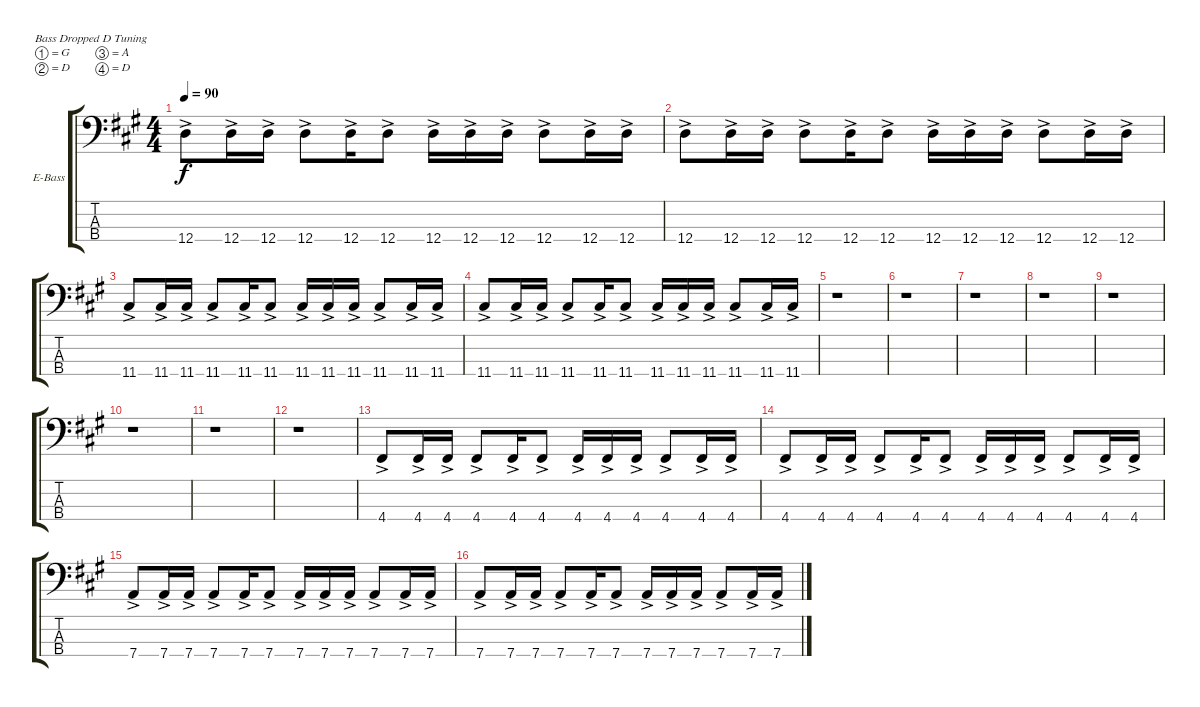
\bracketExtendMode groupsimilarinstruments
\firstSystemTrackNameOrientation horizontal
\otherSystemsTrackNameOrientation horizontal
\track ("Electric Bass" "E-Bass") {instrument electricbassfinger}
\staff {score tabs}
\tuning (G2 D2 A1 D1)
\ts (4 4)
\tempo 90
\clef f4
\ks f#minor
12.4{ac}.8{dy f} 12.4{ac}.16 12.4{ac}.16 12.4{ac}.8 12.4{ac}.16 12.4{ac}.8 12.4{ac}.16 12.4{ac}.16 12.4{ac}.16 12.4{ac}.8 12.4{ac}.16 12.4{ac}.16 |
12.4{ac}.8 12.4{ac}.16 12.4{ac}.16 12.4{ac}.8 12.4{ac}.16 12.4{ac}.8 12.4{ac}.16 12.4{ac}.16 12.4{ac}.16 12.4{ac}.8 12.4{ac}.16 12.4{ac}.16 |
11.4{ac}.8 11.4{ac}.16 11.4{ac}.16 11.4{ac}.8 11.4{ac}.16 11.4{ac}.8 11.4{ac}.16 11.4{ac}.16 11.4{ac}.16 11.4{ac}.8 11.4{ac}.16 11.4{ac}.16 |
11.4{ac}.8 11.4{ac}.16 11.4{ac}.16 11.4{ac}.8 11.4{ac}.16 11.4{ac}.8 11.4{ac}.16 11.4{ac}.16 11.4{ac}.16 11.4{ac}.8 11.4{ac}.16 11.4{ac}.16 |
r.1 |
r.1 |
r.1 |
r.1 |
r.1 |
r.1 |
r.1 |
r.1 |
4.4{ac}.8 4.4{ac}.16 4.4{ac}.16 4.4{ac}.8 4.4{ac}.16 4.4{ac}.8 4.4{ac}.16 4.4{ac}.16 4.4{ac}.16 4.4{ac}.8 4.4{ac}.16 4.4{ac}.16 |
4.4{ac}.8 4.4{ac}.16 4.4{ac}.16 4.4{ac}.8 4.4{ac}.16 4.4{ac}.8 4.4{ac}.16 4.4{ac}.16 4.4{ac}.16 4.4{ac}.8 4.4{ac}.16 4.4{ac}.16 |
7.4{ac}.8 7.4{ac}.16 7.4{ac}.16 7.4{ac}.8 7.4{ac}.16 7.4{ac}.8 7.4{ac}.16 7.4{ac}.16 7.4{ac}.16 7.4{ac}.8 7.4{ac}.16 7.4{ac}.16 |
7.4{ac}.8 7.4{ac}.16 7.4{ac}.16 7.4{ac}.8 7.4{ac}.16 7.4{ac}.8 7.4{ac}.16 7.4{ac}.16 7.4{ac}.16 7.4{ac}.8 7.4{ac}.16 7.4{ac}.16
